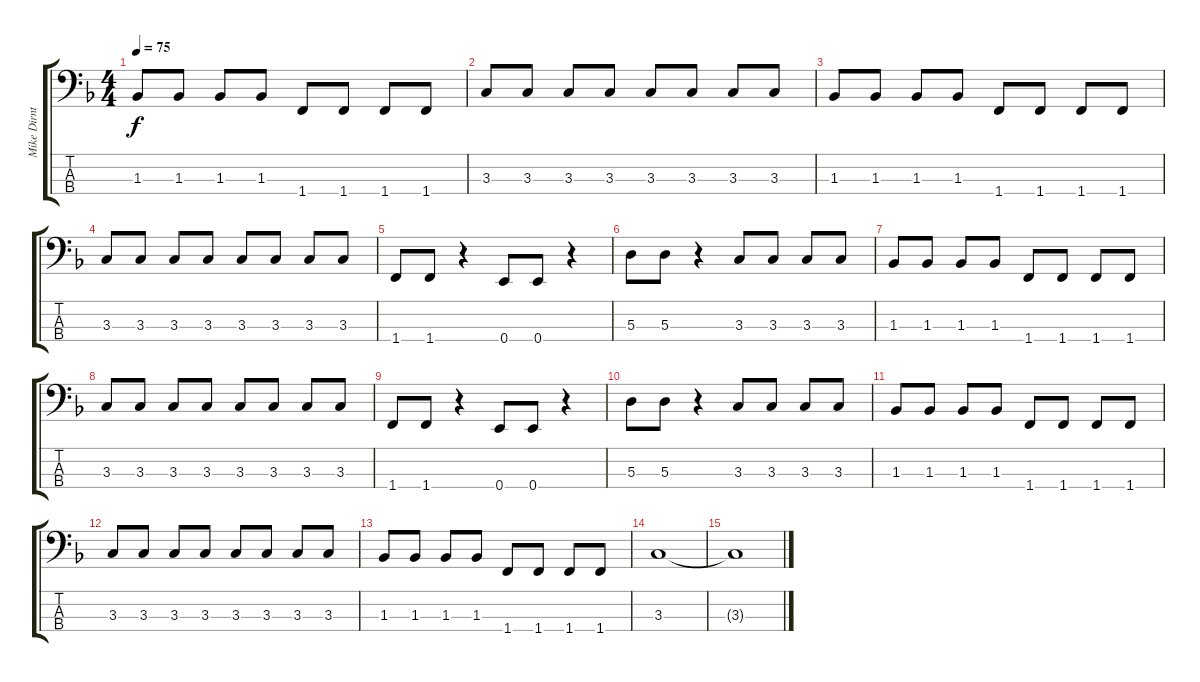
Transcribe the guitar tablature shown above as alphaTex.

\track ("Mike Dirnt" "Mike Dirnt") {instrument electricbasspick}
\staff {score tabs}
\tuning (G2 D2 A1 E1) {hide}
\ts (4 4)
\tempo 75
\clef f4
\ks f
1.3.8{dy f} 1.3.8 1.3.8 1.3.8 1.4.8 1.4.8 1.4.8 1.4.8 |
3.3.8 3.3.8 3.3.8 3.3.8 3.3.8 3.3.8 3.3.8 3.3.8 |
1.3.8 1.3.8 1.3.8 1.3.8 1.4.8 1.4.8 1.4.8 1.4.8 |
3.3.8 3.3.8 3.3.8 3.3.8 3.3.8 3.3.8 3.3.8 3.3.8 |
1.4.8 1.4.8 r.4 0.4.8 0.4.8 r.4 |
5.3.8 5.3.8 r.4 3.3.8 3.3.8 3.3.8 3.3.8 |
1.3.8 1.3.8 1.3.8 1.3.8 1.4.8 1.4.8 1.4.8 1.4.8 |
3.3.8 3.3.8 3.3.8 3.3.8 3.3.8 3.3.8 3.3.8 3.3.8 |
1.4.8 1.4.8 r.4 0.4.8 0.4.8 r.4 |
5.3.8 5.3.8 r.4 3.3.8 3.3.8 3.3.8 3.3.8 |
1.3.8 1.3.8 1.3.8 1.3.8 1.4.8 1.4.8 1.4.8 1.4.8 |
3.3.8 3.3.8 3.3.8 3.3.8 3.3.8 3.3.8 3.3.8 3.3.8 |
1.3.8 1.3.8 1.3.8 1.3.8 1.4.8 1.4.8 1.4.8 1.4.8 |
3.3.1 |
3.3{t}.1
